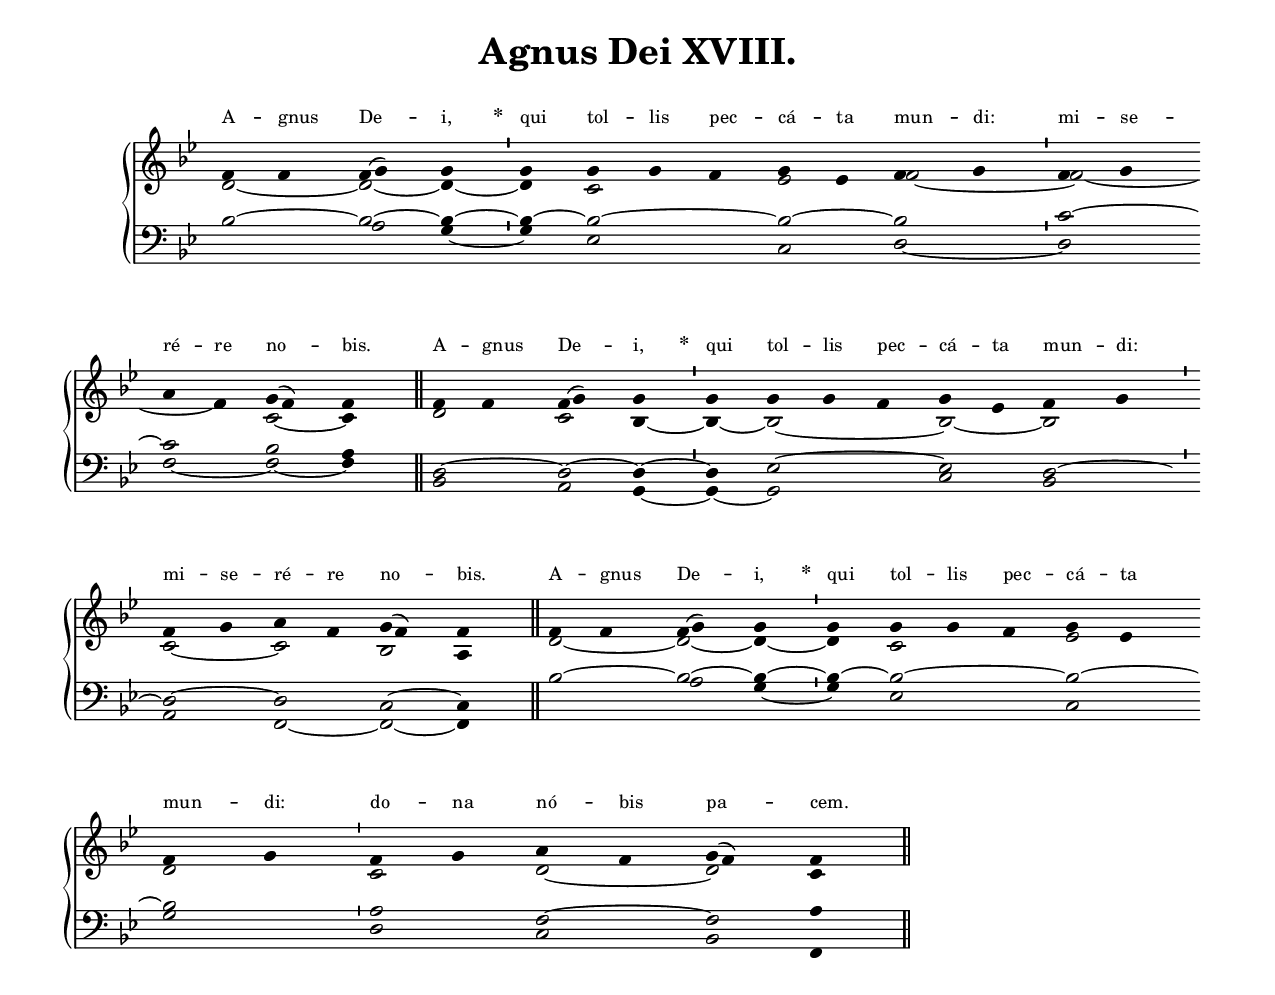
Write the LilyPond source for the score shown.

\version "2.18"
\include "gregorian.ly"
\include "noh2.ily"

%Page reference: page v.97
%(volume.page)

global = {
 \key f \mixolydian
 \cadenzaOn 
 \override Glissando #'thickness = #2.0
}

\header {
  title = \markup \center-column {"Agnus Dei XVIII." \vspace #1 }
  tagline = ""
  composer = ""
}

\paper {
 #(include-special-characters)
  oddHeaderMarkup = \markup \fill-line {
    \line {}
    \center-column {
      \on-the-fly #first-page     " "
      \on-the-fly #not-first-page ""
    }
    \line { \on-the-fly #print-page-number-check-first \fromproperty #'page:page-number-string }
  }
  evenHeaderMarkup = \markup \fill-line {
    \line { \on-the-fly #print-page-number-check-first \fromproperty #'page:page-number-string }
    \center-column { "" }
    \line {}
  }
}

chantText = \lyricmode {
A -- gnus De -- i, 
\set stanza = " * " qui tol -- lis pec -- cá -- ta mun -- di: mi -- se -- ré -- re no -- bis. 
A -- gnus De -- i, 
\set stanza = " * " qui tol -- lis pec -- cá -- ta mun -- di: mi -- se -- ré -- re no -- bis. 
A -- gnus De -- i, 
\set stanza = " * " qui tol -- lis pec -- cá -- ta mun -- di: do -- na nó -- bis pa -- cem. }

chantMusic = {
\tieDown   f'4 f'4 f'4 ( g'4) g'4 \divisioMinima
 g'4 g'4 g'4 f'4 g'4 ees'4 f'4 g'4 \divisioMinima
 f'4 g'4 \forceBreak
 a'4 f'4 g'4 ( f'4) f'4 \finalis
 f'4 f'4 f'4 ( g'4) g'4 \divisioMinima
 g'4 g'4 g'4 f'4 g'4 ees'4 f'4 g'4 \divisioMinima
 \forceBreak
 f'4 g'4 a'4 f'4 g'4 ( f'4) f'4 \finalis
 f'4 f'4 f'4 ( g'4) g'4 \divisioMinima
 g'4 g'4 g'4 f'4 g'4 ees'4 \forceBreak
 f'4 g'4 \divisioMinima
 f'4 g'4 a'4 f'4 g'4 ( f'4) f'4 \finalis

}

altoMusic = {
d'2 ~ d'2 ~ d'4 ~ \divisioMinima
d'4 c'2*3/2 ees'2 f'2 ~ \divisioMinima
f'2*3/2 ~ f'4 c'2 ~ c'4 \finalis
d'2 c'2 bes4 ~ \divisioMinima
bes4 ~ bes2*3/2 ~ bes2 ~ bes2 \divisioMinima
c'2 ~ c'2 bes2 a4 \finalis
d'2 ~ d'2 ~ d'4 ~ \divisioMinima
d'4 c'2*3/2 ees'2 d'2 \divisioMinima
c'2 d'2 ~ d'2 c'4 \finalis
}

tenorMusic = {
bes2 ~ bes2 ~ bes4 ~ \divisioMinima
bes4 ~ bes2*3/2 ~ bes2 ~ bes2 \divisioMinima
c'2 ~ c'2 bes2 a4 \finalis
d2 ~ d2 ~ d4 ~ \divisioMinima
d4 ees2*3/2 ~ ees2 d2 ~ \divisioMinima
d2 ~ d2 c2 ~ c4 \finalis
bes2 ~ bes2 ~ bes4 ~ \divisioMinima
bes4 ~ bes2*3/2 ~ bes2 ~ bes2 \divisioMinima
a2 f2 ~ f2 a4 \finalis
}

bassMusic = {
r2 a2 g4 ~ \divisioMinima
g4 ees2*3/2 c2 d2 ~ \divisioMinima
d2 f2 ~ f2 ~ f4 \finalis
bes,2 a,2 g,4 ~ \divisioMinima
g,4 ~ g,2*3/2 c2 bes,2 \divisioMinima
a,2 f,2 ~ f,2 ~ f,4 \finalis
r2 a2 g4 ~ \divisioMinima
g4 ees2*3/2 c2 g2 \divisioMinima
d2 c2 bes,2 f,4 \finalis
}

voiceLines = {
\voiceLineStyle


}

\score{
  <<
    \new Lyrics
    \new GrandStaff <<
      \set GrandStaff.autoBeaming = ##f
      \set GrandStaff.instrumentName = \markup \center-column {
        ""
      }
      \new Staff = up <<
        \new Voice = "chant" {
          \voiceOne \global \chantMusic
        }
        \new Voice {
          \voiceTwo \global \altoMusic
        }
      >>

      \new Staff = down <<
        \clef bass
        \new Voice {
          \voiceOne \global \tenorMusic
        }
        \new Voice {
          \voiceTwo \global \bassMusic
        }
	\new Voice {
        \voiceThree \global \voiceLines
        }
      >>
    >>
    \context Lyrics {
      \lyricsto chant {
      \chantText
    }
    }
  >>
  \layout{
  }
  
}
